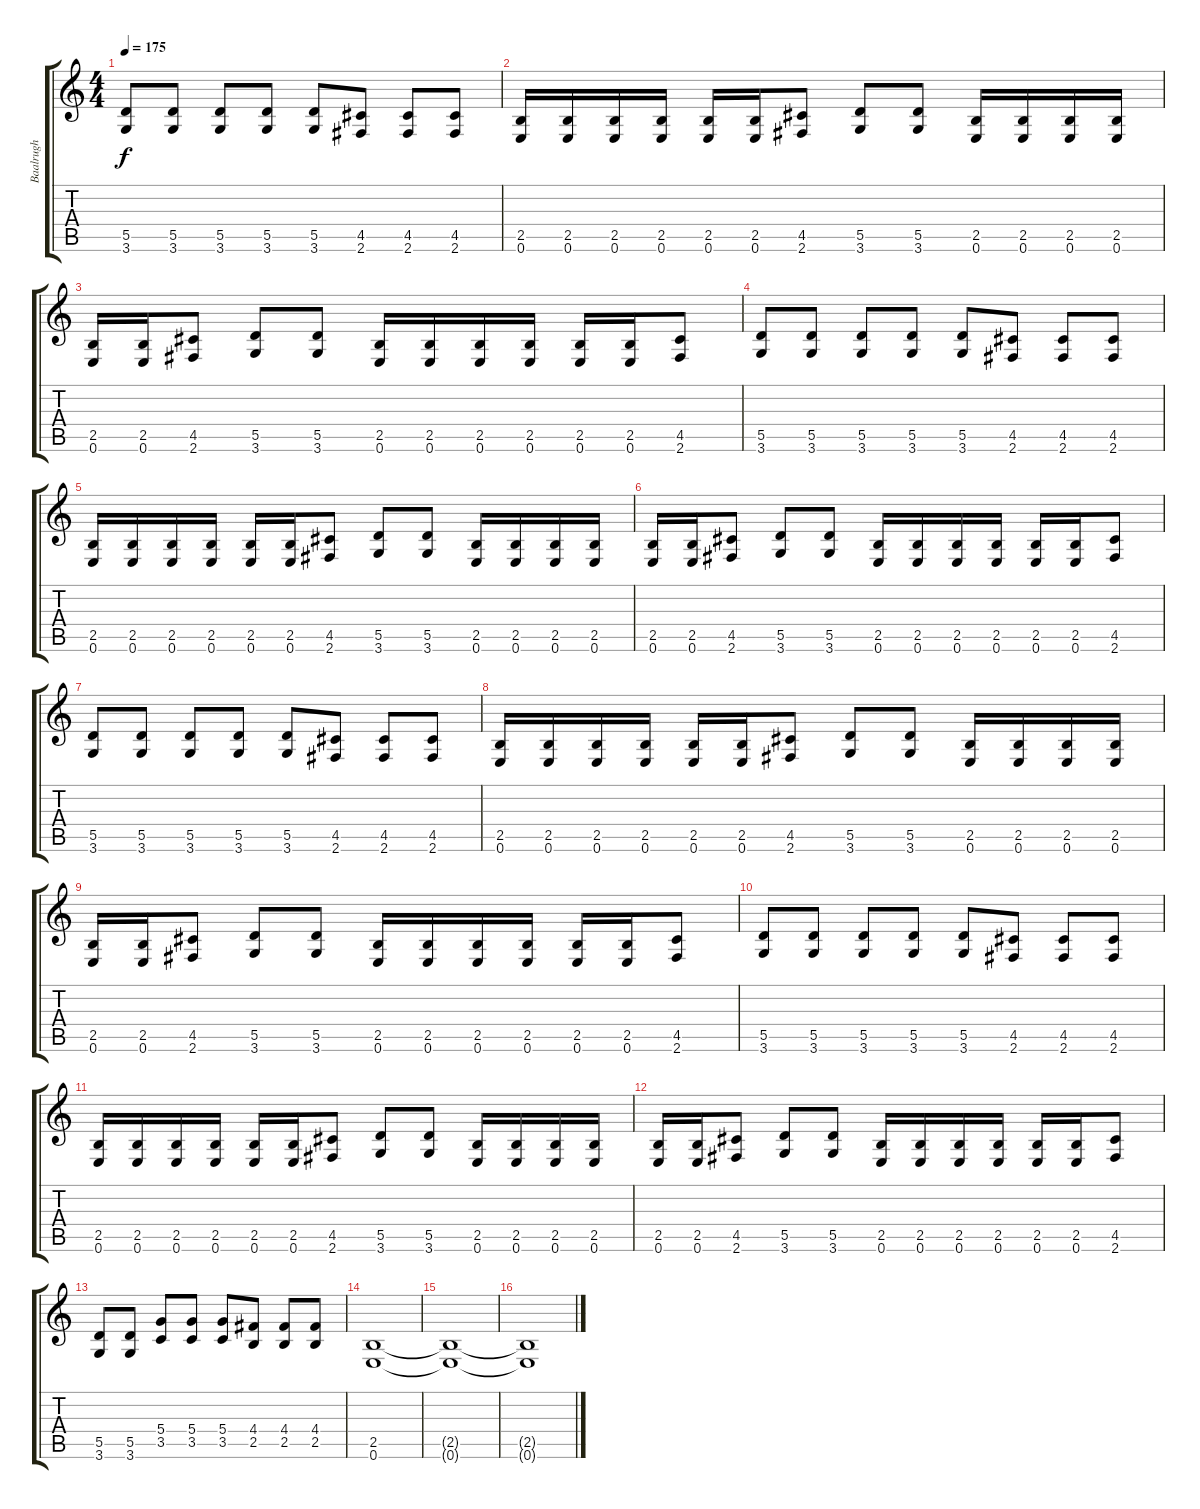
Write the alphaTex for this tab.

\track ("Baalrugh" "Baalrugh") {instrument distortionguitar}
\staff {score tabs}
\tuning (E4 B3 G3 D3 A2 E2) {hide}
\ts (4 4)
\tempo 175
\clef g2
\ks c
(5.5 3.6).8{dy f} (5.5 3.6).8 (5.5 3.6).8 (5.5 3.6).8 (5.5 3.6).8 (4.5 2.6).8 (4.5 2.6).8 (4.5 2.6).8 |
(2.5 0.6).16 (2.5 0.6).16 (2.5 0.6).16 (2.5 0.6).16 (2.5 0.6).16 (2.5 0.6).16 (4.5 2.6).8 (5.5 3.6).8 (5.5 3.6).8 (2.5 0.6).16 (2.5 0.6).16 (2.5 0.6).16 (2.5 0.6).16 |
(2.5 0.6).16 (2.5 0.6).16 (4.5 2.6).8 (5.5 3.6).8 (5.5 3.6).8 (2.5 0.6).16 (2.5 0.6).16 (2.5 0.6).16 (2.5 0.6).16 (2.5 0.6).16 (2.5 0.6).16 (4.5 2.6).8 |
(5.5 3.6).8 (5.5 3.6).8 (5.5 3.6).8 (5.5 3.6).8 (5.5 3.6).8 (4.5 2.6).8 (4.5 2.6).8 (4.5 2.6).8 |
(2.5 0.6).16 (2.5 0.6).16 (2.5 0.6).16 (2.5 0.6).16 (2.5 0.6).16 (2.5 0.6).16 (4.5 2.6).8 (5.5 3.6).8 (5.5 3.6).8 (2.5 0.6).16 (2.5 0.6).16 (2.5 0.6).16 (2.5 0.6).16 |
(2.5 0.6).16 (2.5 0.6).16 (4.5 2.6).8 (5.5 3.6).8 (5.5 3.6).8 (2.5 0.6).16 (2.5 0.6).16 (2.5 0.6).16 (2.5 0.6).16 (2.5 0.6).16 (2.5 0.6).16 (4.5 2.6).8 |
(5.5 3.6).8 (5.5 3.6).8 (5.5 3.6).8 (5.5 3.6).8 (5.5 3.6).8 (4.5 2.6).8 (4.5 2.6).8 (4.5 2.6).8 |
(2.5 0.6).16 (2.5 0.6).16 (2.5 0.6).16 (2.5 0.6).16 (2.5 0.6).16 (2.5 0.6).16 (4.5 2.6).8 (5.5 3.6).8 (5.5 3.6).8 (2.5 0.6).16 (2.5 0.6).16 (2.5 0.6).16 (2.5 0.6).16 |
(2.5 0.6).16 (2.5 0.6).16 (4.5 2.6).8 (5.5 3.6).8 (5.5 3.6).8 (2.5 0.6).16 (2.5 0.6).16 (2.5 0.6).16 (2.5 0.6).16 (2.5 0.6).16 (2.5 0.6).16 (4.5 2.6).8 |
(5.5 3.6).8 (5.5 3.6).8 (5.5 3.6).8 (5.5 3.6).8 (5.5 3.6).8 (4.5 2.6).8 (4.5 2.6).8 (4.5 2.6).8 |
(2.5 0.6).16 (2.5 0.6).16 (2.5 0.6).16 (2.5 0.6).16 (2.5 0.6).16 (2.5 0.6).16 (4.5 2.6).8 (5.5 3.6).8 (5.5 3.6).8 (2.5 0.6).16 (2.5 0.6).16 (2.5 0.6).16 (2.5 0.6).16 |
(2.5 0.6).16 (2.5 0.6).16 (4.5 2.6).8 (5.5 3.6).8 (5.5 3.6).8 (2.5 0.6).16 (2.5 0.6).16 (2.5 0.6).16 (2.5 0.6).16 (2.5 0.6).16 (2.5 0.6).16 (4.5 2.6).8 |
(5.5 3.6).8 (5.5 3.6).8 (5.4 3.5).8 (5.4 3.5).8 (5.4 3.5).8 (4.4 2.5).8 (4.4 2.5).8 (4.4 2.5).8 |
(2.5 0.6).1 |
(2.5{t} 0.6{t}).1 |
(2.5{t} 0.6{t}).1
